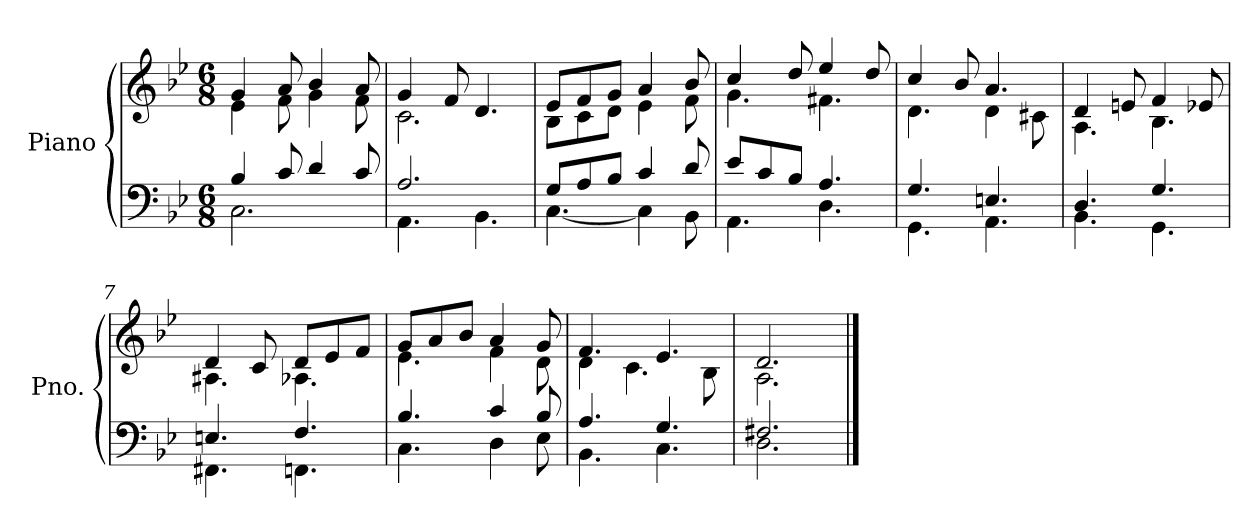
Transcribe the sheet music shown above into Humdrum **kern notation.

**kern	**kern
*part1	*part1
*staff2	*staff1
*I"Piano	*
*I'Pno.	*
*clefF4	*clefG2
*k[b-e-]	*k[b-e-]
*M6/8	*M6/8
=1	=1
*^	*^
4B-/	2.C\	4g/	4e-\
8c/	.	8a/	8f\
4d/	.	4b-/	4g\
8c/	.	8a/	8f\
=2	=2	=2	=2
2.A/	4.AA\	4g/	2.c\
.	.	8f/	.
.	4.BB-\	4.d/	.
=3	=3	=3	=3
8G/L	[4.C\	8e-/L	8B-\L
8A/	.	8f/	8c\
8B-/J	.	8g/J	8d\J
4c/	4C\]	4a/	4e-\
8d/	8BB-\	8b-/	8f\
=4	=4	=4	=4
8e-/L	4.AA\	4cc/	4.g\
8c/	.	.	.
8B-/J	.	8dd/	.
4.A/	4.D\	4ee-/	4.f#X\
.	.	8dd/	.
=5	=5	=5	=5
4.G/	4.GG\	4cc/	4.d\
.	.	8b-/	.
4.En/	4.AA\	4.a/	4d\
.	.	.	8c#X\
=6	=6	=6	=6
4.D/	4.BB-\	4d/	4.A\
.	.	8en/	.
4.G/	4.GG\	4f/	4.B-\
.	.	8e-X/	.
!!LO:LB:g=z	!!
=7	=7	=7	=7
4.En/	4.FF#X\	4d/	4.A#X\
.	.	8c/	.
4.F/	4.FFn\	8d/L	4.A-X\
.	.	8e-/	.
.	.	8f/J	.
=8	=8	=8	=8
4.B-/	4.C\	8g/L	4.e-\
.	.	8a/	.
.	.	8b-/J	.
4c/	4D\	4a/	4f\
8B-/	8E-\	8g/	8d\
=9	=9	=9	=9
4.A/	4.BB-\	4.f/	4d\
.	.	.	4.c\
4.G/	4.C\	4.e-/	.
.	.	.	8B-\
=10	=10	=10	=10
2.F#X/	2.D\	2.d/	2.A\
*v	*v	*	*
*	*v	*v
==	==
*-	*-
